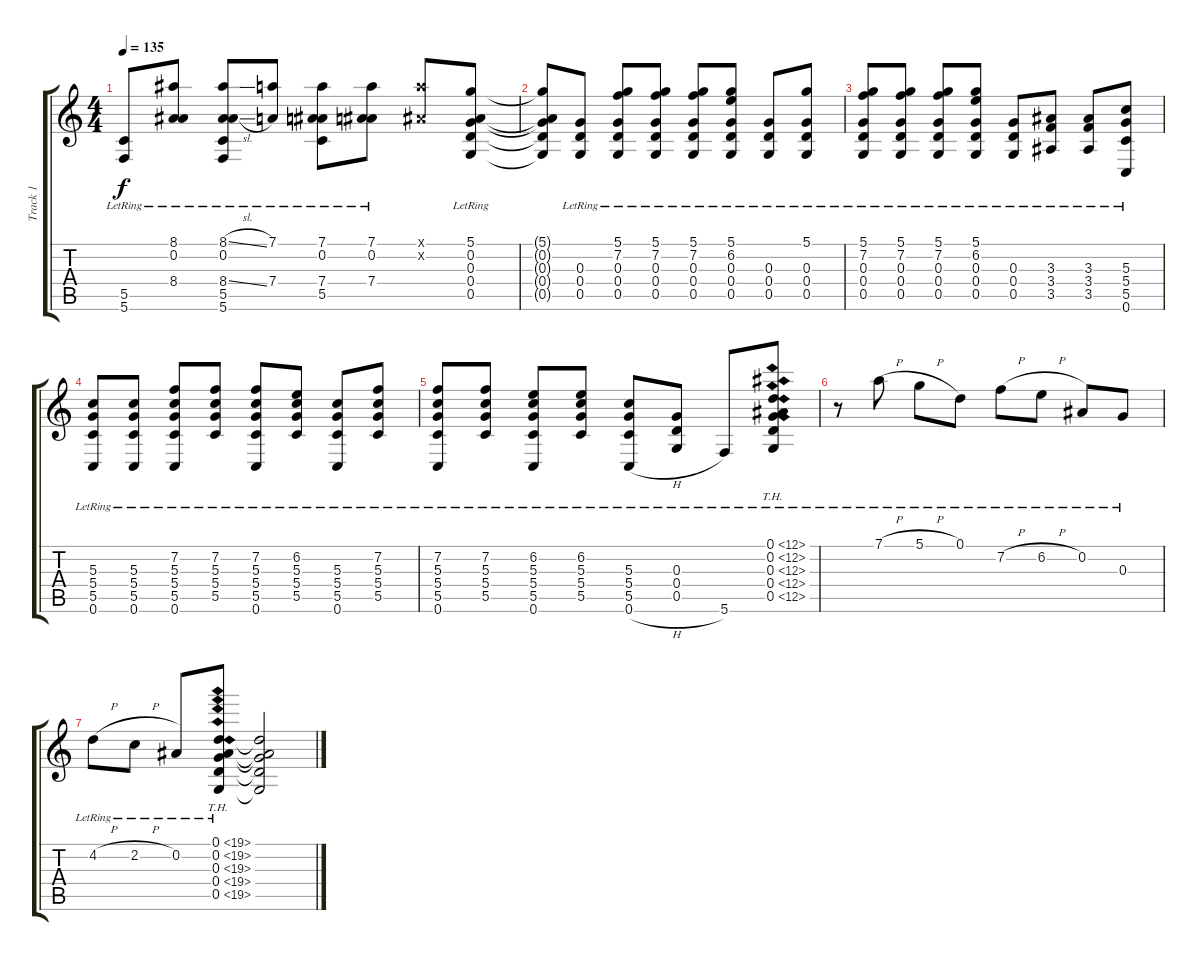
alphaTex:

\track ("Track 1" "Track 1") {instrument acousticguitarsteel}
\staff {score tabs}
\tuning (D4 Bb3 G3 D3 G2 C2) {hide}
\ts (4 4)
\tempo 135
\clef g2
\ks c
(5.5{lr} 5.6{lr}).8{dy f} (8.1{lr} 0.2{lr} 8.4{lr}).8 (8.1{sl lr} 0.2{lr} 8.4{sl lr} 5.5{lr} 5.6{lr}).8 (7.1{lr} 7.4{lr}).8 (7.1{lr} 0.2{lr} 7.4{lr} 5.5{lr}).8 (7.1{lr} 0.2{lr} 7.4{lr}).8 (7.1{x} 0.2{x}).8 (5.1{lr} 0.2{lr} 0.3{lr} 0.4{lr} 0.5{lr}).8 |
(5.1{t} 0.2{t} 0.3{t} 0.4{t} 0.5{t}).8 (0.3{lr} 0.4{lr} 0.5{lr}).8 (5.1{lr} 7.2{lr} 0.3{lr} 0.4{lr} 0.5{lr}).8 (5.1{lr} 7.2{lr} 0.3{lr} 0.4{lr} 0.5{lr}).8 (5.1{lr} 7.2{lr} 0.3{lr} 0.4{lr} 0.5{lr}).8 (5.1{lr} 6.2{lr} 0.3{lr} 0.4{lr} 0.5{lr}).8 (0.3{lr} 0.4{lr} 0.5{lr}).8 (5.1{lr} 0.3{lr} 0.4{lr} 0.5{lr}).8 |
(5.1{lr} 7.2{lr} 0.3{lr} 0.4{lr} 0.5{lr}).8 (5.1{lr} 7.2{lr} 0.3{lr} 0.4{lr} 0.5{lr}).8 (5.1{lr} 7.2{lr} 0.3{lr} 0.4{lr} 0.5{lr}).8 (5.1{lr} 6.2{lr} 0.3{lr} 0.4{lr} 0.5{lr}).8 (0.3{lr} 0.4{lr} 0.5{lr}).8 (3.3{lr} 3.4{lr} 3.5{lr}).8 (3.3{lr} 3.4{lr} 3.5{lr}).8 (5.3{lr} 5.4{lr} 5.5{lr} 0.6{lr}).8 |
(5.3{lr} 5.4{lr} 5.5{lr} 0.6{lr}).8 (5.3{lr} 5.4{lr} 5.5{lr} 0.6{lr}).8 (7.2{lr} 5.3{lr} 5.4{lr} 5.5{lr} 0.6{lr}).8 (7.2{lr} 5.3{lr} 5.4{lr} 5.5{lr}).8 (7.2{lr} 5.3{lr} 5.4{lr} 5.5{lr} 0.6{lr}).8 (6.2{lr} 5.3{lr} 5.4{lr} 5.5{lr}).8 (5.3{lr} 5.4{lr} 5.5{lr} 0.6{lr}).8 (7.2{lr} 5.3{lr} 5.4{lr} 5.5{lr}).8 |
(7.2{lr} 5.3{lr} 5.4{lr} 5.5{lr} 0.6{lr}).8 (7.2{lr} 5.3{lr} 5.4{lr} 5.5{lr}).8 (6.2{lr} 5.3{lr} 5.4{lr} 5.5{lr} 0.6{lr}).8 (6.2{lr} 5.3{lr} 5.4{lr} 5.5{lr}).8 (5.3{lr} 5.4{lr} 5.5{lr} 0.6{h lr}).8 (0.3{lr} 0.4{lr} 0.5{lr}).8 5.6{lr}.8 (0.1{th 12 lr} 0.2{th 12 lr} 0.3{th 12 lr} 0.4{th 12 lr} 0.5{th 12 lr}).8 |
r.8 7.1{h lr}.8 5.1{h lr}.8 0.1{lr}.8 7.2{h lr}.8 6.2{h lr}.8 0.2{lr}.8 0.3{lr}.8 |
4.2{h lr}.8 2.2{h lr}.8 0.2{lr}.8 (0.1{th 19 lr} 0.2{th 19 lr} 0.3{th 19 lr} 0.4{th 19 lr} 0.5{th 19 lr}).8 (0.1{t} 0.2{t} 0.3{t} 0.4{t} 0.5{t}).2
